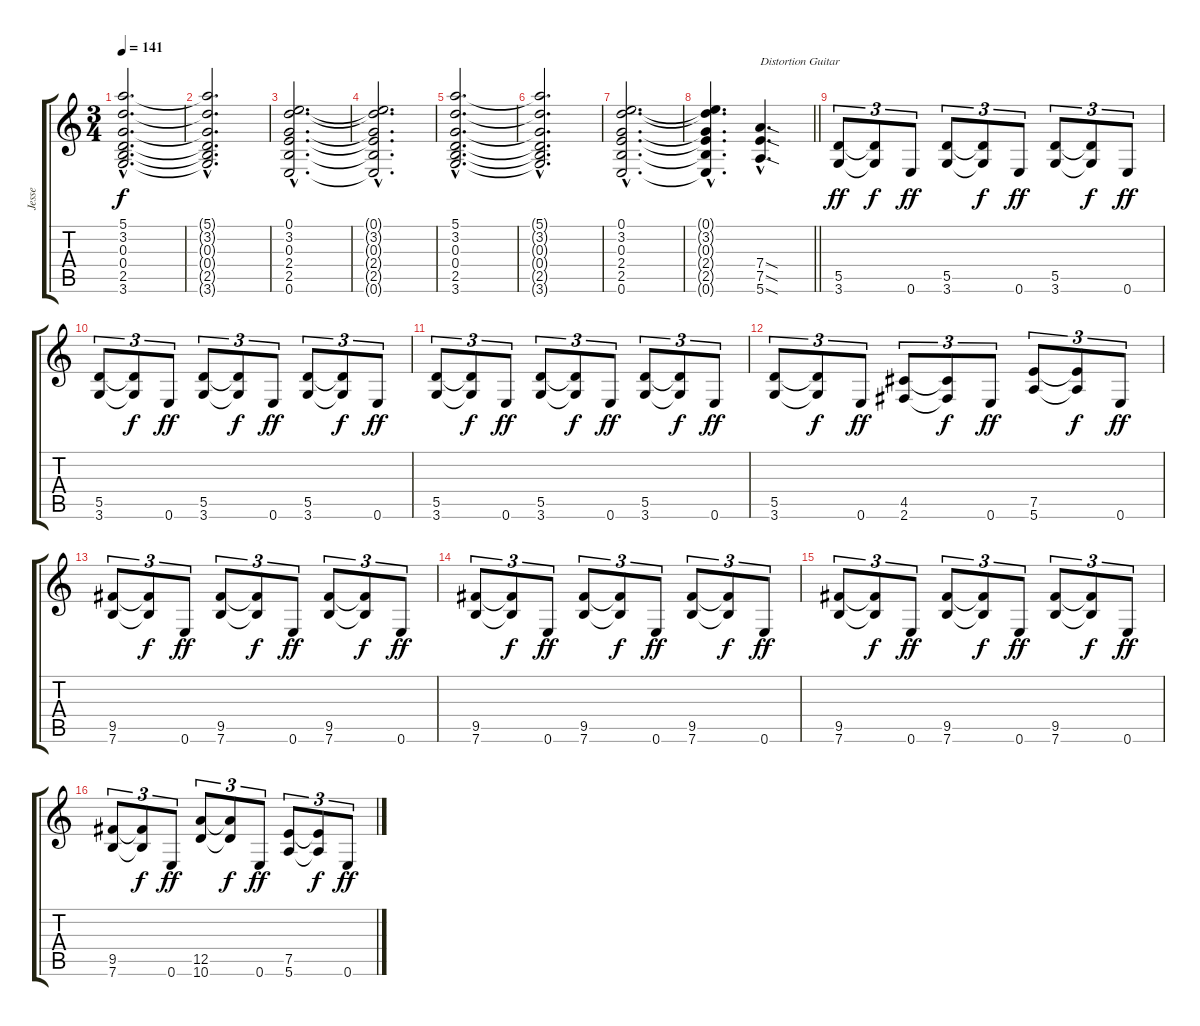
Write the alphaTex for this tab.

\track ("Jesse" "Jesse") {instrument distortionguitar}
\staff {score tabs}
\tuning (E4 B3 G3 D3 A2 E2) {hide}
\ts (3 4)
\tempo 141
\clef g2
\ks c
(5.1{hac} 3.2{hac} 0.3{hac} 0.4{hac} 2.5{hac} 3.6{hac}).2{d dy f} |
(5.1{hac t} 3.2{hac t} 0.3{hac t} 0.4{hac t} 2.5{hac t} 3.6{hac t}).2{d} |
(0.1{hac} 3.2{hac} 0.3{hac} 2.4{hac} 2.5{hac} 0.6{hac}).2{d} |
(0.1{hac t} 3.2{hac t} 0.3{hac t} 2.4{hac t} 2.5{hac t} 0.6{hac t}).2{d} |
(5.1{hac} 3.2{hac} 0.3{hac} 0.4{hac} 2.5{hac} 3.6{hac}).2{d} |
(5.1{hac t} 3.2{hac t} 0.3{hac t} 0.4{hac t} 2.5{hac t} 3.6{hac t}).2{d} |
(0.1{hac} 3.2{hac} 0.3{hac} 2.4{hac} 2.5{hac} 0.6{hac}).2{d} |
\barLineRight lightlight
(0.1{hac t} 3.2{hac t} 0.3{hac t} 2.4{hac t} 2.5{hac t} 0.6{hac t}).4{d} (7.4{sod hac} 7.5{sod hac} 5.6{sod hac}).4{d txt "Distortion Guitar" instrument distortionguitar} |
(5.5 3.6).8{tu (3 2) dy ff} (5.5{t} 3.6{t}).8{tu (3 2) dy f} 0.6.8{tu (3 2) dy ff} (5.5 3.6).8{tu (3 2)} (5.5{t} 3.6{t}).8{tu (3 2) dy f} 0.6.8{tu (3 2) dy ff} (5.5 3.6).8{tu (3 2)} (5.5{t} 3.6{t}).8{tu (3 2) dy f} 0.6.8{tu (3 2) dy ff} |
(5.5 3.6).8{tu (3 2)} (5.5{t} 3.6{t}).8{tu (3 2) dy f} 0.6.8{tu (3 2) dy ff} (5.5 3.6).8{tu (3 2)} (5.5{t} 3.6{t}).8{tu (3 2) dy f} 0.6.8{tu (3 2) dy ff} (5.5 3.6).8{tu (3 2)} (5.5{t} 3.6{t}).8{tu (3 2) dy f} 0.6.8{tu (3 2) dy ff} |
(5.5 3.6).8{tu (3 2)} (5.5{t} 3.6{t}).8{tu (3 2) dy f} 0.6.8{tu (3 2) dy ff} (5.5 3.6).8{tu (3 2)} (5.5{t} 3.6{t}).8{tu (3 2) dy f} 0.6.8{tu (3 2) dy ff} (5.5 3.6).8{tu (3 2)} (5.5{t} 3.6{t}).8{tu (3 2) dy f} 0.6.8{tu (3 2) dy ff} |
(5.5 3.6).8{tu (3 2)} (5.5{t} 3.6{t}).8{tu (3 2) dy f} 0.6.8{tu (3 2) dy ff} (4.5 2.6).8{tu (3 2)} (4.5{t} 2.6{t}).8{tu (3 2) dy f} 0.6.8{tu (3 2) dy ff} (7.5 5.6).8{tu (3 2)} (7.5{t} 5.6{t}).8{tu (3 2) dy f} 0.6.8{tu (3 2) dy ff} |
(9.5 7.6).8{tu (3 2)} (9.5{t} 7.6{t}).8{tu (3 2) dy f} 0.6.8{tu (3 2) dy ff} (9.5 7.6).8{tu (3 2)} (9.5{t} 7.6{t}).8{tu (3 2) dy f} 0.6.8{tu (3 2) dy ff} (9.5 7.6).8{tu (3 2)} (9.5{t} 7.6{t}).8{tu (3 2) dy f} 0.6.8{tu (3 2) dy ff} |
(9.5 7.6).8{tu (3 2)} (9.5{t} 7.6{t}).8{tu (3 2) dy f} 0.6.8{tu (3 2) dy ff} (9.5 7.6).8{tu (3 2)} (9.5{t} 7.6{t}).8{tu (3 2) dy f} 0.6.8{tu (3 2) dy ff} (9.5 7.6).8{tu (3 2)} (9.5{t} 7.6{t}).8{tu (3 2) dy f} 0.6.8{tu (3 2) dy ff} |
(9.5 7.6).8{tu (3 2)} (9.5{t} 7.6{t}).8{tu (3 2) dy f} 0.6.8{tu (3 2) dy ff} (9.5 7.6).8{tu (3 2)} (9.5{t} 7.6{t}).8{tu (3 2) dy f} 0.6.8{tu (3 2) dy ff} (9.5 7.6).8{tu (3 2)} (9.5{t} 7.6{t}).8{tu (3 2) dy f} 0.6.8{tu (3 2) dy ff} |
(9.5 7.6).8{tu (3 2)} (9.5{t} 7.6{t}).8{tu (3 2) dy f} 0.6.8{tu (3 2) dy ff} (12.5 10.6).8{tu (3 2)} (12.5{t} 10.6{t}).8{tu (3 2) dy f} 0.6.8{tu (3 2) dy ff} (7.5 5.6).8{tu (3 2)} (7.5{t} 5.6{t}).8{tu (3 2) dy f} 0.6.8{tu (3 2) dy ff}
